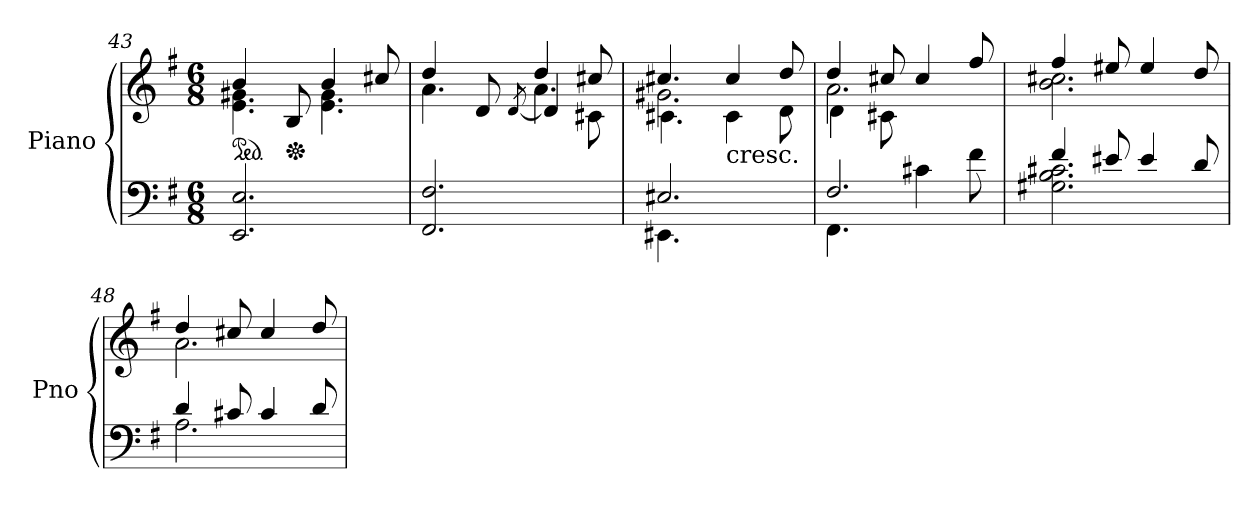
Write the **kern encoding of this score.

**kern	**kern
*part1	*part1
*staff2	*staff1
*I"Piano	*
*I'Pno	*
!!LO:PB:g=z
*clefF4	*clefG2
*k[f#]	*k[f#]
*G:	*G:
*M6/8	*M6/8
*	*ped
=43	=43
*	*^
2.EE/ 2.E/	4b/	4.e\ 4.g#X\
*	*Xped	*
.	8B/	.
.	4b/	4.e\ 4.g#\
.	8cc#X/	.
=44	=44	=44
*	*	*^
2.FF#/ 2.F#/	4dd/	4.a\	4.ryy
.	8d/	.	.
.	.	.	[8qd/
.	4dd/	4.a\	4d]
.	8cc#X/	.	8c#X\
=45	=45	=45	=45
*^	*	*	*
2.E#X/	4.EE#X\	4.cc#X/	2.g#X\	4.c#X\
!	!	!LO:TX:b:t=cresc.	!	!
.	4.ryy	4cc#/	.	4c#\
.	.	8dd/	.	8d\
=46	=46	=46	=46	=46
*	*^	*	*	*
4.ryy	2.F#/	4.FF#\	4dd/	2.a\	4d\
.	.	.	8cc#X/	.	8c#X\
4c#X\	.	4.ryy	4cc#/	.	4.ryy
8f#\	.	.	8ff#/	.	.
*	*v	*v	*	*	*
*	*	*	*v	*v
=47	=47	=47	=47
4f#/	2.G#X\ 2.B\ 2.c#X\	4ff#/	2.b\ 2.cc#X\
8e#X/	.	8ee#X/	.
4e#/	.	4ee#/	.
8d/	.	8dd/	.
=48	=48	=48	=48
4d/	2.A\	4dd/	2.a\
8c#X/	.	8cc#X/	.
4c#/	.	4cc#/	.
8d/	.	8dd/	.
*v	*v	*	*
*	*v	*v
=	=
*-	*-
